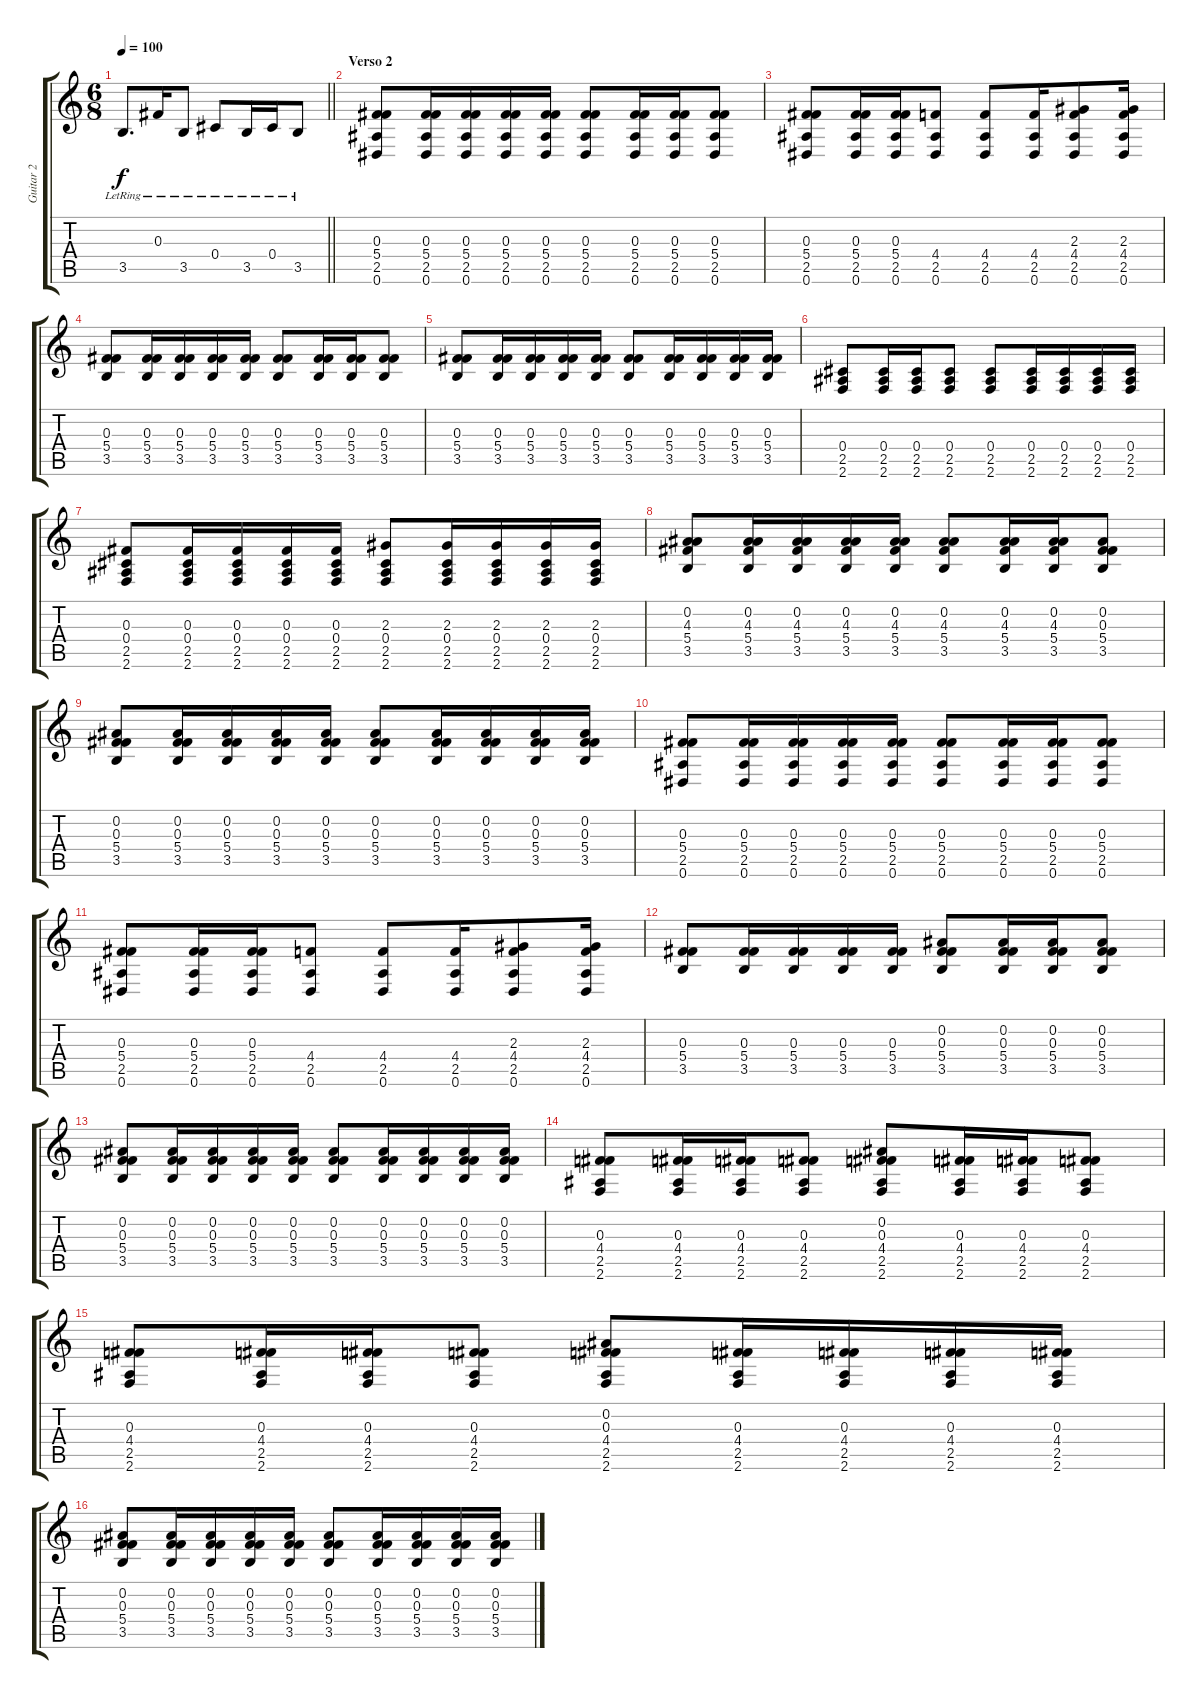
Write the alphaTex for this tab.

\track ("Guitar 2" "Guitar 2") {instrument acousticguitarsteel}
\staff {score tabs}
\tuning (Eb4 Bb3 Gb3 Db3 Ab2 Eb2) {hide}
\ts (6 8)
\tempo 100
\clef g2
\barLineRight lightlight
\ks c
3.5{lr}.8{d dy f} 0.3{lr}.16 3.5{lr}.8 0.4{lr}.8 3.5{lr}.16 0.4{lr}.16 3.5{lr}.8 |
\section ("" "Verso 2")
(0.3 5.4 2.5 0.6).8 (0.3 5.4 2.5 0.6).16 (0.3 5.4 2.5 0.6).16 (0.3 5.4 2.5 0.6).16 (0.3 5.4 2.5 0.6).16 (0.3 5.4 2.5 0.6).8 (0.3 5.4 2.5 0.6).16 (0.3 5.4 2.5 0.6).16 (0.3 5.4 2.5 0.6).8 |
(0.3 5.4 2.5 0.6).8 (0.3 5.4 2.5 0.6).16 (0.3 5.4 2.5 0.6).16 (4.4 2.5 0.6).8 (4.4 2.5 0.6).8 (4.4 2.5 0.6).16 (2.3 4.4 2.5 0.6).8 (2.3 4.4 2.5 0.6).16 |
(0.3 5.4 3.5).8 (0.3 5.4 3.5).16 (0.3 5.4 3.5).16 (0.3 5.4 3.5).16 (0.3 5.4 3.5).16 (0.3 5.4 3.5).8 (0.3 5.4 3.5).16 (0.3 5.4 3.5).16 (0.3 5.4 3.5).8 |
(0.3 5.4 3.5).8 (0.3 5.4 3.5).16 (0.3 5.4 3.5).16 (0.3 5.4 3.5).16 (0.3 5.4 3.5).16 (0.3 5.4 3.5).8 (0.3 5.4 3.5).16 (0.3 5.4 3.5).16 (0.3 5.4 3.5).16 (0.3 5.4 3.5).16 |
(0.4 2.5 2.6).8 (0.4 2.5 2.6).16 (0.4 2.5 2.6).16 (0.4 2.5 2.6).8 (0.4 2.5 2.6).8 (0.4 2.5 2.6).16 (0.4 2.5 2.6).16 (0.4 2.5 2.6).16 (0.4 2.5 2.6).16 |
(0.3 0.4 2.5 2.6).8 (0.3 0.4 2.5 2.6).16 (0.3 0.4 2.5 2.6).16 (0.3 0.4 2.5 2.6).16 (0.3 0.4 2.5 2.6).16 (2.3 0.4 2.5 2.6).8 (2.3 0.4 2.5 2.6).16 (2.3 0.4 2.5 2.6).16 (2.3 0.4 2.5 2.6).16 (2.3 0.4 2.5 2.6).16 |
(0.2 4.3 5.4 3.5).8 (0.2 4.3 5.4 3.5).16 (0.2 4.3 5.4 3.5).16 (0.2 4.3 5.4 3.5).16 (0.2 4.3 5.4 3.5).16 (0.2 4.3 5.4 3.5).8 (0.2 4.3 5.4 3.5).16 (0.2 4.3 5.4 3.5).16 (0.2 0.3 5.4 3.5).8 |
(0.2 0.3 5.4 3.5).8 (0.2 0.3 5.4 3.5).16 (0.2 0.3 5.4 3.5).16 (0.2 0.3 5.4 3.5).16 (0.2 0.3 5.4 3.5).16 (0.2 0.3 5.4 3.5).8 (0.2 0.3 5.4 3.5).16 (0.2 0.3 5.4 3.5).16 (0.2 0.3 5.4 3.5).16 (0.2 0.3 5.4 3.5).16 |
(0.3 5.4 2.5 0.6).8 (0.3 5.4 2.5 0.6).16 (0.3 5.4 2.5 0.6).16 (0.3 5.4 2.5 0.6).16 (0.3 5.4 2.5 0.6).16 (0.3 5.4 2.5 0.6).8 (0.3 5.4 2.5 0.6).16 (0.3 5.4 2.5 0.6).16 (0.3 5.4 2.5 0.6).8 |
(0.3 5.4 2.5 0.6).8 (0.3 5.4 2.5 0.6).16 (0.3 5.4 2.5 0.6).16 (4.4 2.5 0.6).8 (4.4 2.5 0.6).8 (4.4 2.5 0.6).16 (2.3 4.4 2.5 0.6).8 (2.3 4.4 2.5 0.6).16 |
(0.3 5.4 3.5).8 (0.3 5.4 3.5).16 (0.3 5.4 3.5).16 (0.3 5.4 3.5).16 (0.3 5.4 3.5).16 (0.2 0.3 5.4 3.5).8 (0.2 0.3 5.4 3.5).16 (0.2 0.3 5.4 3.5).16 (0.2 0.3 5.4 3.5).8 |
(0.2 0.3 5.4 3.5).8 (0.2 0.3 5.4 3.5).16 (0.2 0.3 5.4 3.5).16 (0.2 0.3 5.4 3.5).16 (0.2 0.3 5.4 3.5).16 (0.2 0.3 5.4 3.5).8 (0.2 0.3 5.4 3.5).16 (0.2 0.3 5.4 3.5).16 (0.2 0.3 5.4 3.5).16 (0.2 0.3 5.4 3.5).16 |
(0.3 4.4 2.5 2.6).8 (0.3 4.4 2.5 2.6).16 (0.3 4.4 2.5 2.6).16 (0.3 4.4 2.5 2.6).8 (0.2 0.3 4.4 2.5 2.6).8 (0.3 4.4 2.5 2.6).16 (0.3 4.4 2.5 2.6).16 (0.3 4.4 2.5 2.6).8 |
(0.3 4.4 2.5 2.6).8 (0.3 4.4 2.5 2.6).16 (0.3 4.4 2.5 2.6).16 (0.3 4.4 2.5 2.6).8 (0.2 0.3 4.4 2.5 2.6).8 (0.3 4.4 2.5 2.6).16 (0.3 4.4 2.5 2.6).16 (0.3 4.4 2.5 2.6).16 (0.3 4.4 2.5 2.6).16 |
(0.2 0.3 5.4 3.5).8 (0.2 0.3 5.4 3.5).16 (0.2 0.3 5.4 3.5).16 (0.2 0.3 5.4 3.5).16 (0.2 0.3 5.4 3.5).16 (0.2 0.3 5.4 3.5).8 (0.2 0.3 5.4 3.5).16 (0.2 0.3 5.4 3.5).16 (0.2 0.3 5.4 3.5).16 (0.2 0.3 5.4 3.5).16
